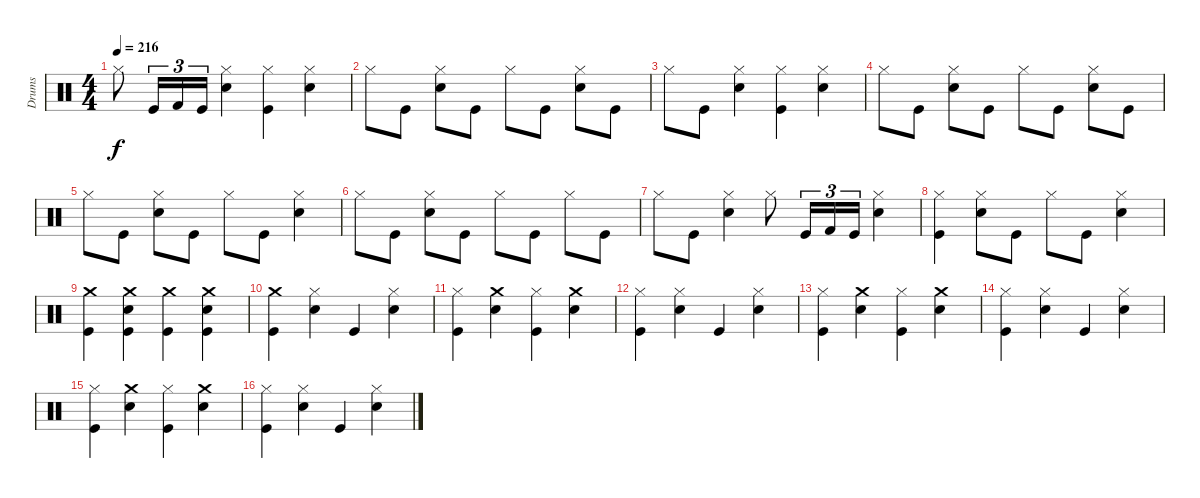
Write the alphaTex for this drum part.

\track ("Drums" "Drums") {instrument percussion}
\staff {score}
\articulation defaults
\ts (4 4)
\tempo 216
\clef neutral
\ks c "Hi-Hat (closed)".8{dy f} "Kick (hit)".16{tu (3 2)} "Kick (hit) 2".16{tu (3 2)} "Kick (hit)".16{tu (3 2)}
("Snare (hit) 2" "Hi-Hat (closed)").4 ("Kick (hit)" "Hi-Hat (closed)").4 ("Hi-Hat (closed)" "Snare (hit) 2").4 |
"Hi-Hat (closed)".8 "Kick (hit)".8 ("Snare (hit) 2" "Hi-Hat (closed)").8 "Kick (hit)".8 "Hi-Hat (closed)".8 "Kick (hit)".8 ("Snare (hit) 2" "Hi-Hat (closed)").8 "Kick (hit)".8 |
"Hi-Hat (closed)".8 "Kick (hit)".8 ("Snare (hit) 2" "Hi-Hat (closed)").4 ("Hi-Hat (closed)" "Kick (hit)").4 ("Snare (hit) 2" "Hi-Hat (closed)").4 |
"Hi-Hat (closed)".8 "Kick (hit)".8 ("Snare (hit) 2" "Hi-Hat (closed)").8 "Kick (hit)".8 "Hi-Hat (closed)".8 "Kick (hit)".8 ("Snare (hit) 2" "Hi-Hat (closed)").8 "Kick (hit)".8 |
"Hi-Hat (closed)".8 "Kick (hit)".8 ("Snare (hit) 2" "Hi-Hat (closed)").8 "Kick (hit)".8 "Hi-Hat (closed)".8 "Kick (hit)".8 ("Snare (hit) 2" "Hi-Hat (closed)").4 |
"Hi-Hat (closed)".8 "Kick (hit)".8 ("Snare (hit) 2" "Hi-Hat (closed)").8 "Kick (hit)".8 "Hi-Hat (closed)".8 "Kick (hit)".8 "Hi-Hat (closed)".8 "Kick (hit)".8 |
"Hi-Hat (closed)".8 "Kick (hit)".8 ("Snare (hit) 2" "Hi-Hat (closed)").4 "Hi-Hat (closed)".8 "Kick (hit)".16{tu (3 2)} "Kick (hit) 2".16{tu (3 2)} "Kick (hit)".16{tu (3 2)} ("Snare (hit) 2" "Hi-Hat (closed)").4 |
("Kick (hit)" "Hi-Hat (closed)").4 ("Snare (hit) 2" "Hi-Hat (closed)").8 "Kick (hit)".8 "Hi-Hat (closed)".8 "Kick (hit)".8 ("Snare (hit) 2" "Hi-Hat (closed)").4 |
("Kick (hit)" "Crash medium (hit)").4 ("Kick (hit)" "Snare (hit) 2" "Crash medium (hit)").4 ("Kick (hit)" "Crash medium (hit)").4 ("Kick (hit)" "Snare (hit) 2" "Crash medium (hit)").4 |
("Crash medium (hit)" "Kick (hit)").4 ("Hi-Hat (closed)" "Snare (hit) 2").4 "Kick (hit)".4 ("Snare (hit) 2" "Hi-Hat (closed)").4 |
("Hi-Hat (closed)" "Kick (hit)").4 ("Crash medium (hit)" "Snare (hit) 2").4 ("Hi-Hat (closed)" "Kick (hit)").4 ("Crash medium (hit)" "Snare (hit) 2").4 |
("Hi-Hat (closed)" "Kick (hit)").4 ("Hi-Hat (closed)" "Snare (hit) 2").4 "Kick (hit)".4 ("Snare (hit) 2" "Hi-Hat (closed)").4 |
("Hi-Hat (closed)" "Kick (hit)").4 ("Crash medium (hit)" "Snare (hit) 2").4 ("Hi-Hat (closed)" "Kick (hit)").4 ("Crash medium (hit)" "Snare (hit) 2").4 |
("Hi-Hat (closed)" "Kick (hit)").4 ("Hi-Hat (closed)" "Snare (hit) 2").4 "Kick (hit)".4 ("Snare (hit) 2" "Hi-Hat (closed)").4 |
("Hi-Hat (closed)" "Kick (hit)").4 ("Crash medium (hit)" "Snare (hit) 2").4 ("Hi-Hat (closed)" "Kick (hit)").4 ("Crash medium (hit)" "Snare (hit) 2").4 |
("Hi-Hat (closed)" "Kick (hit)").4 ("Hi-Hat (closed)" "Snare (hit) 2").4 "Kick (hit)".4 ("Snare (hit) 2" "Hi-Hat (closed)").4
